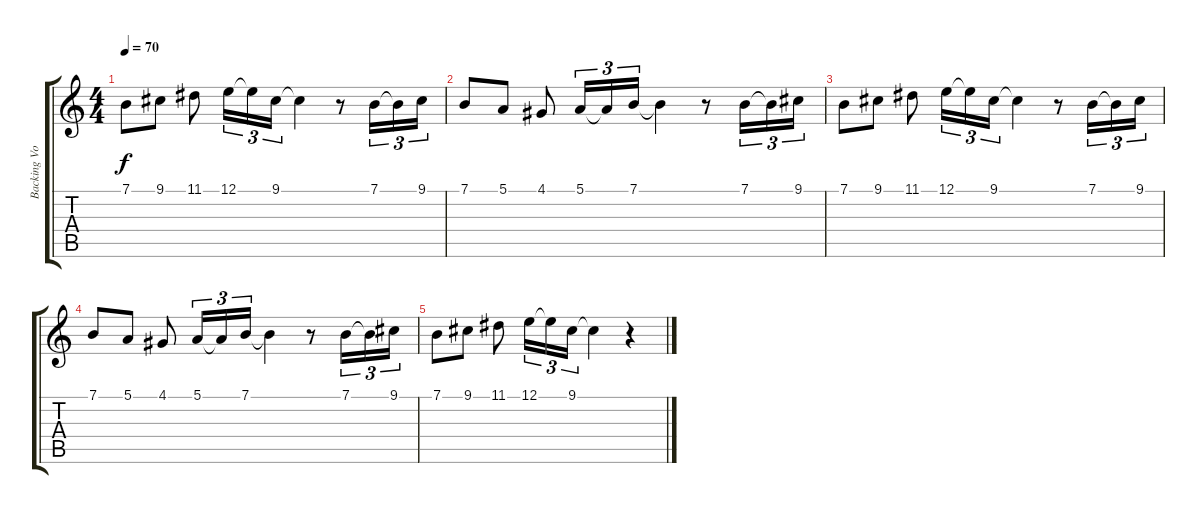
\track ("Backing Vocals" "Backing Vo") {instrument choiraahs}
\staff {score tabs}
\tuning (E4 B3 G3 D3 A2 E2) {hide}
\ts (4 4)
\tempo 70
\clef g2
\ks c
7.1.8{dy f} 9.1.8 11.1.8 12.1.16{tu (3 2)} 12.1{t}.16{tu (3 2)} 9.1.16{tu (3 2)} 9.1{t}.4 r.8 7.1.16{tu (3 2)} 7.1{t}.16{tu (3 2)} 9.1.16{tu (3 2)} |
7.1.8{volume 9} 5.1.8 4.1.8 5.1.16{tu (3 2)} 5.1{t}.16{tu (3 2)} 7.1.16{tu (3 2)} 7.1{t}.4 r.8 7.1.16{tu (3 2)} 7.1{t}.16{tu (3 2)} 9.1.16{tu (3 2)} |
7.1.8{volume 8} 9.1.8 11.1.8 12.1.16{tu (3 2)} 12.1{t}.16{tu (3 2)} 9.1.16{tu (3 2)} 9.1{t}.4 r.8 7.1.16{tu (3 2)} 7.1{t}.16{tu (3 2)} 9.1.16{tu (3 2)} |
7.1.8{volume 7} 5.1.8 4.1.8 5.1.16{tu (3 2)} 5.1{t}.16{tu (3 2)} 7.1.16{tu (3 2)} 7.1{t}.4 r.8 7.1.16{tu (3 2)} 7.1{t}.16{tu (3 2)} 9.1.16{tu (3 2)} |
7.1.8{volume 5} 9.1.8 11.1.8 12.1.16{tu (3 2)} 12.1{t}.16{tu (3 2)} 9.1.16{tu (3 2)} 9.1{t}.4 r.4
